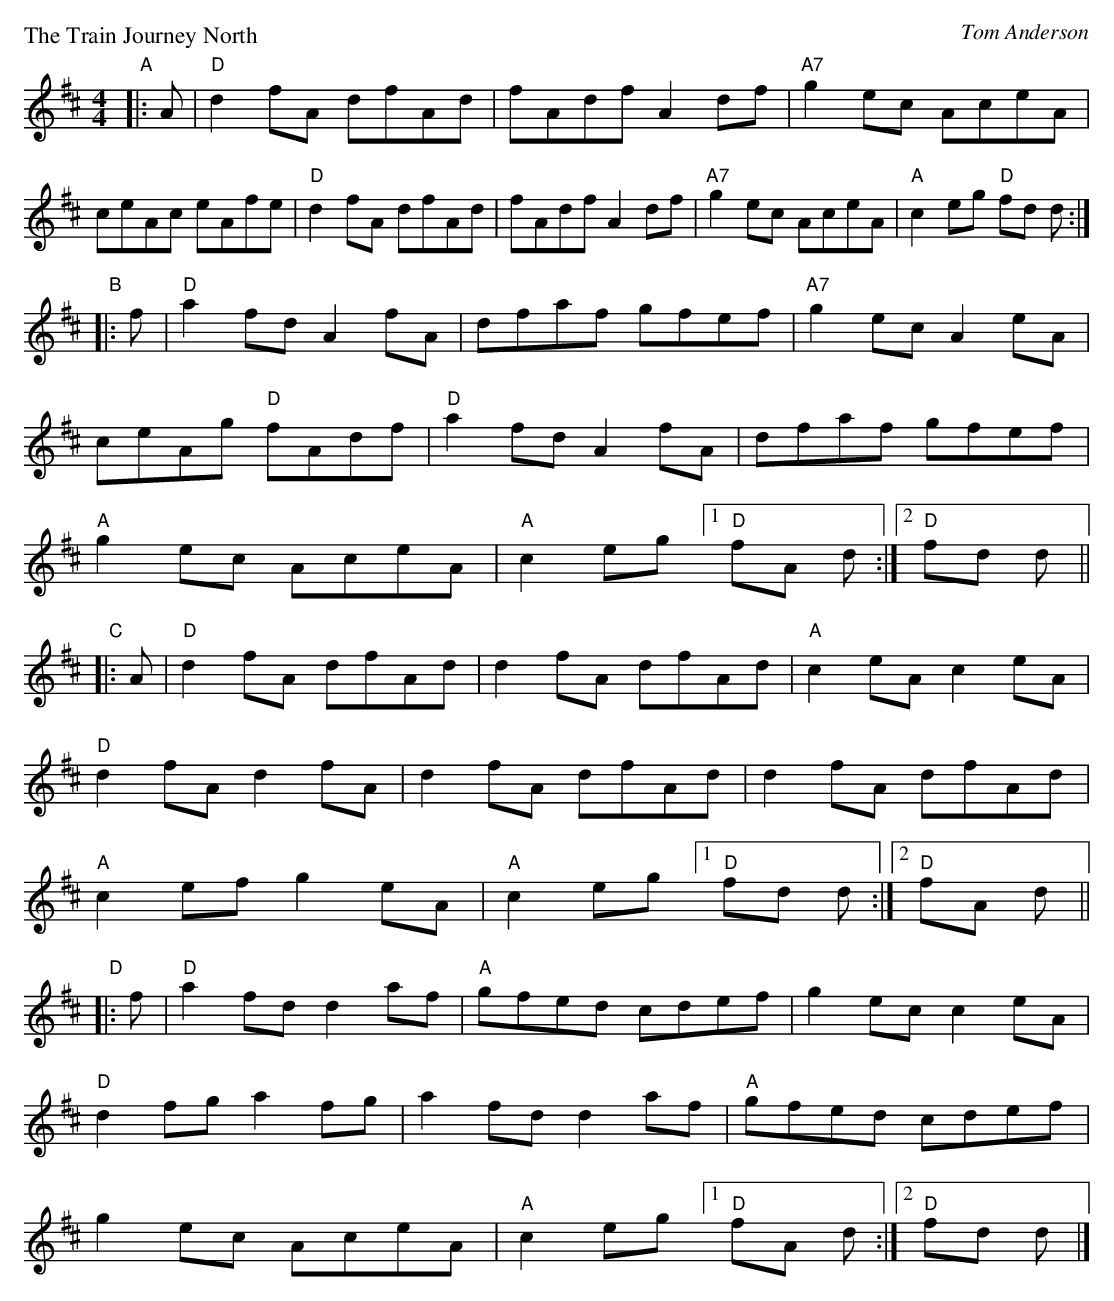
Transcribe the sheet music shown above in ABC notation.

X:1
M: 4/4
L: 1/8
P: The Train Journey North
C: Tom Anderson
K: D
"A"|: A |\
"D"d2 fA dfAd | fAdf A2 df | "A7"g2 ec AceA | ceAc eAfe |\
"D"d2 fA dfAd | fAdf A2 df | "A7"g2 ec AceA | "A"c2 eg "D"fd d :|
"B"|: f |\
"D"a2 fd A2 fA | dfaf gfef | "A7"g2 ec A2 eA | ceAg "D"fAdf |\
"D"a2 fd A2 fA | dfaf gfef | "A"g2 ec AceA | "A"c2 eg [1 "D"fA d :|[2 "D"fd d ||
"C"|: A |\
"D"d2 fA dfAd | d2 fA dfAd | "A"c2 eA c2 eA | "D"d2 fA d2 fA |\
d2 fA dfAd | d2 fA dfAd | "A"c2 ef g2 eA | "A"c2 eg [1 "D"fd d :|[2 "D"fA d ||
"D"|: f |\
"D"a2 fd d2 af | "A"gfed cdef | g2 ec c2 eA | "D"d2 fg a2 fg |\
a2 fd d2 af | "A"gfed cdef | g2 ec AceA | "A"c2 eg [1 "D"fA d :|[2 "D" fd d |]
